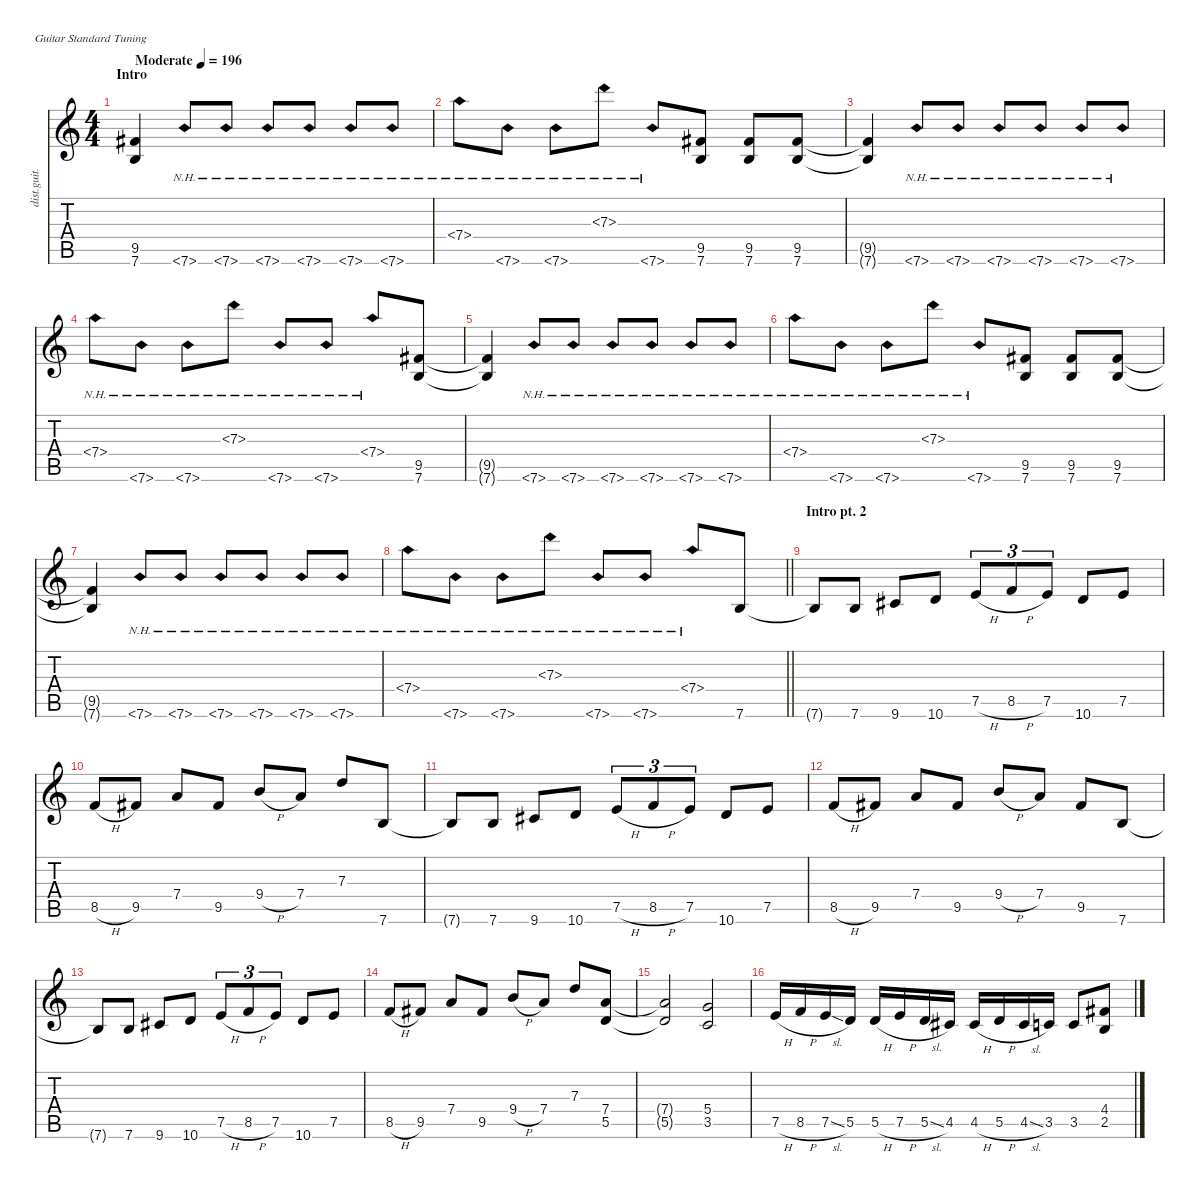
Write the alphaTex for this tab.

\defaultSystemsLayout 4
\hideDynamics
\bracketExtendMode nobrackets
\track ("Mustaine" "dist.guit.") {instrument distortionguitar}
\staff {score tabs}
\tuning (E4 B3 G3 D3 A2 E2)
\ts (4 4)
\beaming (8 2 2 2 2)
\section ("" "Intro")
\tempo (196 "Moderate")
\clef g2
\ks c
(9.5{acc #} 7.6).4{dy f instrument distortionguitar beam Up} 7.6{nh}.8{beam Up} 7.6{nh}.8{beam Up} 7.6{nh}.8{beam Up} 7.6{nh}.8{beam Up} 7.6{nh}.8{beam Up} 7.6{nh}.8{beam Up} |
7.4{nh}.8{beam Down} 7.6{nh}.8{beam Down} 7.6{nh}.8{beam Down} 7.3{nh}.8{beam Down} 7.6{nh}.8{beam Up} (9.5{acc #} 7.6).8{beam Up} (9.5{acc #} 7.6).8{beam Up} (9.5{acc #} 7.6).8{beam Up} |
(9.5{t acc #} 7.6{t}).4{beam Up} 7.6{nh}.8{beam Up} 7.6{nh}.8{beam Up} 7.6{nh}.8{beam Up} 7.6{nh}.8{beam Up} 7.6{nh}.8{beam Up} 7.6{nh}.8{beam Up} |
7.4{nh}.8{beam Down} 7.6{nh}.8{beam Down} 7.6{nh}.8{beam Down} 7.3{nh}.8{beam Down} 7.6{nh}.8{beam Up} 7.6{nh}.8{beam Up} 7.4{nh}.8{beam Up} (9.5{acc #} 7.6).8{beam Up} |
(9.5{t acc #} 7.6{t}).4{beam Up} 7.6{nh}.8{beam Up} 7.6{nh}.8{beam Up} 7.6{nh}.8{beam Up} 7.6{nh}.8{beam Up} 7.6{nh}.8{beam Up} 7.6{nh}.8{beam Up} |
7.4{nh}.8{beam Down} 7.6{nh}.8{beam Down} 7.6{nh}.8{beam Down} 7.3{nh}.8{beam Down} 7.6{nh}.8{beam Up} (9.5{acc #} 7.6).8{beam Up} (9.5{acc #} 7.6).8{beam Up} (9.5{acc #} 7.6).8{beam Up} |
(9.5{t acc #} 7.6{t}).4{beam Up} 7.6{nh}.8{beam Up} 7.6{nh}.8{beam Up} 7.6{nh}.8{beam Up} 7.6{nh}.8{beam Up} 7.6{nh}.8{beam Up} 7.6{nh}.8{beam Up} |
\barLineRight lightlight
7.4{nh}.8{beam Down} 7.6{nh}.8{beam Down} 7.6{nh}.8{beam Down} 7.3{nh}.8{beam Down} 7.6{nh}.8{beam Up} 7.6{nh}.8{beam Up} 7.4{nh}.8{beam Up} 7.6.8{beam Up} |
\section ("" "Intro pt. 2")
7.6{t}.8{beam Up} 7.6.8{beam Up} 9.6{acc #}.8{beam Up} 10.6.8{beam Up} 7.5{h}.8{tu (3 2) beam Up} 8.5{h}.8{tu (3 2) beam Up} 7.5.8{tu (3 2) beam Up} 10.6.8{beam Up} 7.5.8{beam Up} |
8.5{h}.8{beam Up} 9.5{acc #}.8{beam Up} 7.4.8{beam Up} 9.5{acc #}.8{beam Up} 9.4{h}.8{beam Up} 7.4.8{beam Up} 7.3.8{beam Up} 7.6.8{beam Up} |
7.6{t}.8{beam Up} 7.6.8{beam Up} 9.6{acc #}.8{beam Up} 10.6.8{beam Up} 7.5{h}.8{tu (3 2) beam Up} 8.5{h}.8{tu (3 2) beam Up} 7.5.8{tu (3 2) beam Up} 10.6.8{beam Up} 7.5.8{beam Up} |
8.5{h}.8{beam Up} 9.5{acc #}.8{beam Up} 7.4.8{beam Up} 9.5{acc #}.8{beam Up} 9.4{h}.8{beam Up} 7.4.8{beam Up} 9.5{acc #}.8{beam Up} 7.6.8{beam Up} |
7.6{t}.8{beam Up} 7.6.8{beam Up} 9.6{acc #}.8{beam Up} 10.6.8{beam Up} 7.5{h}.8{tu (3 2) beam Up} 8.5{h}.8{tu (3 2) beam Up} 7.5.8{tu (3 2) beam Up} 10.6.8{beam Up} 7.5.8{beam Up} |
8.5{h}.8{beam Up} 9.5{acc #}.8{beam Up} 7.4.8{beam Up} 9.5{acc #}.8{beam Up} 9.4{h}.8{beam Up} 7.4.8{beam Up} 7.3.8{beam Up} (7.4 5.5).8{beam Up} |
(7.4{t} 5.5{t}).2{beam Up} (5.4 3.5).2{beam Up} |
7.5{h}.16{beam Up} 8.5{h}.16{beam Up} 7.5{sl}.16{beam Up} 5.5.16{beam Up} 5.5{h}.16{beam Up} 7.5{h}.16{beam Up} 5.5{sl}.16{beam Up} 4.5{acc #}.16{beam Up} 4.5{h acc #}.16{beam Up} 5.5{h}.16{beam Up} 4.5{sl acc #}.16{beam Up} 3.5.16{beam Up} 3.5.8{beam Up} (4.4{acc #} 2.5).8{beam Up}
